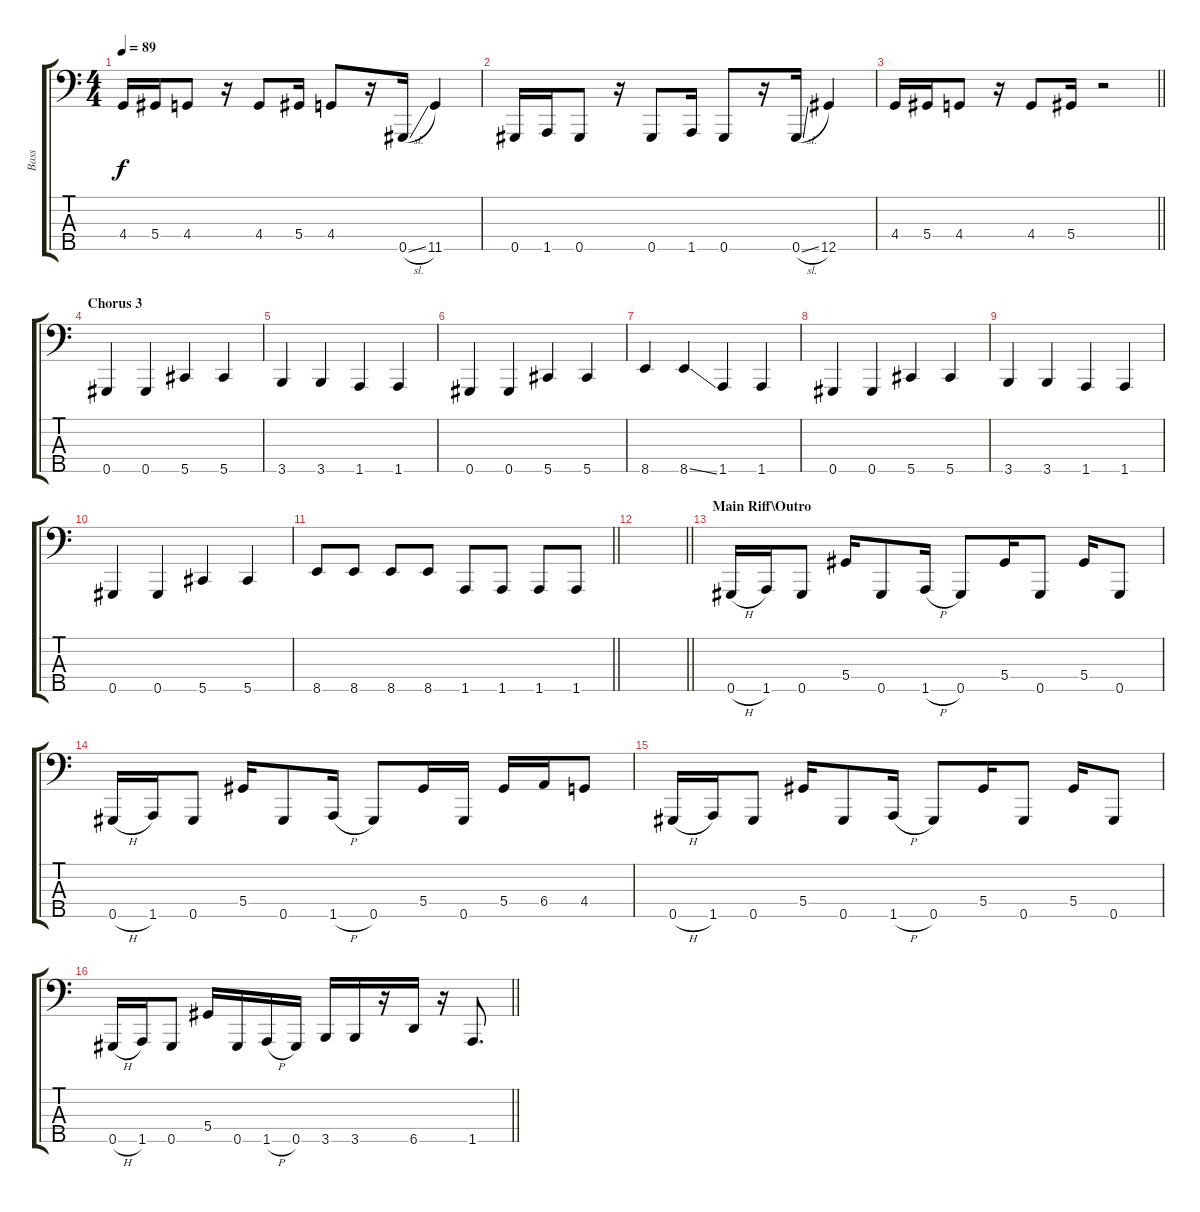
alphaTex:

\track ("Bass" "Bass") {instrument electricbassfinger}
\staff {score tabs}
\tuning (Gb2 Db2 Ab1 Eb1 Ab0) {hide}
\ts (4 4)
\tempo 89
\clef f4
\ks c
4.4.16{dy f} 5.4.16 4.4.8 r.16 4.4.8 5.4.16 4.4.8 r.16 0.5{sl}.16 11.5.4 |
0.5.16 1.5.16 0.5.8 r.16 0.5.8 1.5.16 0.5.8 r.16 0.5{sl}.16 12.5.4 |
\barLineRight lightlight
4.4.16 5.4.16 4.4.8 r.16 4.4.8 5.4.16 r.2 |
\section ("" "Chorus 3")
0.5.4 0.5.4 5.5.4 5.5.4 |
3.5.4 3.5.4 1.5.4 1.5.4 |
0.5.4 0.5.4 5.5.4 5.5.4 |
8.5.4 8.5{ss}.4 1.5.4 1.5.4 |
0.5.4 0.5.4 5.5.4 5.5.4 |
3.5.4 3.5.4 1.5.4 1.5.4 |
0.5.4 0.5.4 5.5.4 5.5.4 |
\barLineRight lightlight
8.5.8 8.5.8 8.5.8 8.5.8 1.5.8 1.5.8 1.5.8 1.5.8 |
\barLineRight lightlight
|
\section ("" "Main Riff\\Outro")
0.5{h}.16 1.5.16 0.5.8 5.4.16 0.5.8 1.5{h}.16 0.5.8 5.4.16 0.5.8 5.4.16 0.5.8 |
0.5{h}.16 1.5.16 0.5.8 5.4.16 0.5.8 1.5{h}.16 0.5.8 5.4.16 0.5.16 5.4.16 6.4.16 4.4.8 |
0.5{h}.16 1.5.16 0.5.8 5.4.16 0.5.8 1.5{h}.16 0.5.8 5.4.16 0.5.8 5.4.16 0.5.8 |
\barLineRight lightlight
0.5{h}.16 1.5.16 0.5.8 5.4.16 0.5.16 1.5{h}.16 0.5.16 3.5.16 3.5.16 r.16 6.5.16 r.16 1.5.8{d}
